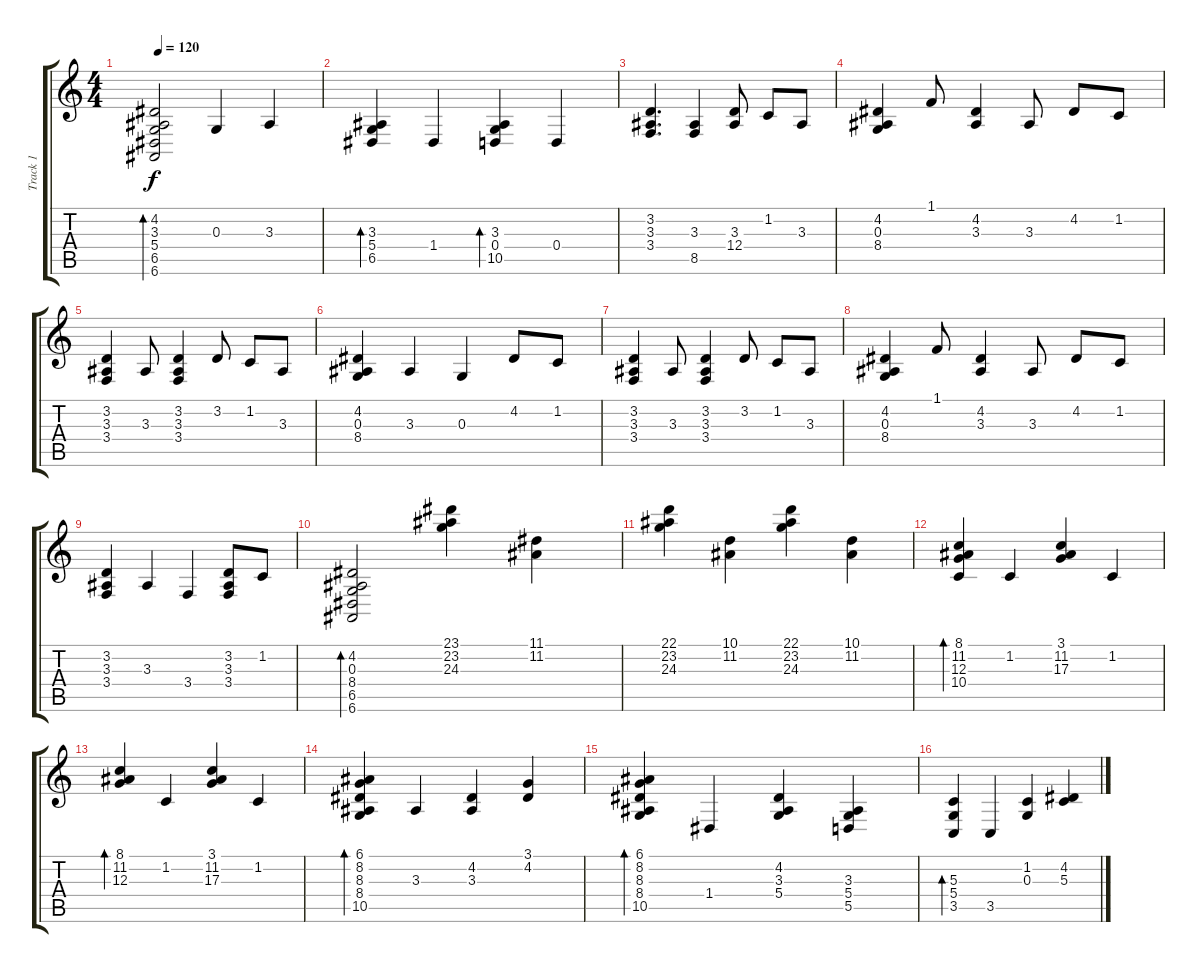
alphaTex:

\track ("Track 1" "Track 1") {instrument acousticgrandpiano}
\staff {score tabs}
\tuning (E4 B3 G3 D3 A2 E2) {hide}
\ts (4 4)
\tempo 120
\clef g2
\ks c
(4.2 3.3 5.4 6.5 6.6).2{bd 60 dy f} 0.3.4 3.3.4 |
(3.3 5.4 6.5).4{bd 60} 1.4.4 (3.3 0.4 10.5).4{bd 60} 0.4.4 |
(3.2 3.3 3.4).4{d} (3.3 8.5).4 (3.3 12.4).8 1.2.8 3.3.8 |
(4.2 0.3 8.4).4 1.1.8 (4.2 3.3).4 3.3.8 4.2.8 1.2.8 |
(3.2 3.3 3.4).4 3.3.8 (3.2 3.3 3.4).4 3.2.8 1.2.8 3.3.8 |
(4.2 0.3 8.4).4 3.3.4 0.3.4 4.2.8 1.2.8 |
(3.2 3.3 3.4).4 3.3.8 (3.2 3.3 3.4).4 3.2.8 1.2.8 3.3.8 |
(4.2 0.3 8.4).4 1.1.8 (4.2 3.3).4 3.3.8 4.2.8 1.2.8 |
(3.2 3.3 3.4).4 3.3.4 3.4.4 (3.2 3.3 3.4).8 1.2.8 |
(4.2 0.3 8.4 6.5 6.6).2{bd 60} (23.1 23.2 24.3).4 (11.1 11.2).4 |
(22.1 23.2 24.3).4 (10.1 11.2).4 (22.1 23.2 24.3).4 (10.1 11.2).4 |
(8.1 11.2 12.3 10.4).4{bd 480} 1.2.4 (3.1 11.2 17.3).4 1.2.4 |
(8.1 11.2 12.3).4{bd 120} 1.2.4 (3.1 11.2 17.3).4 1.2.4 |
(6.1 8.2 8.3 8.4 10.5).4{bd 240} 3.3.4 (4.2 3.3).4 (3.1 4.2).4 |
(6.1 8.2 8.3 8.4 10.5).4{bd 240} 1.4.4 (4.2 3.3 5.4).4 (3.3 5.4 5.5).4 |
(5.3 5.4 3.5).4{bd 240} 3.5.4 (1.2 0.3).4 (4.2 5.3).4
